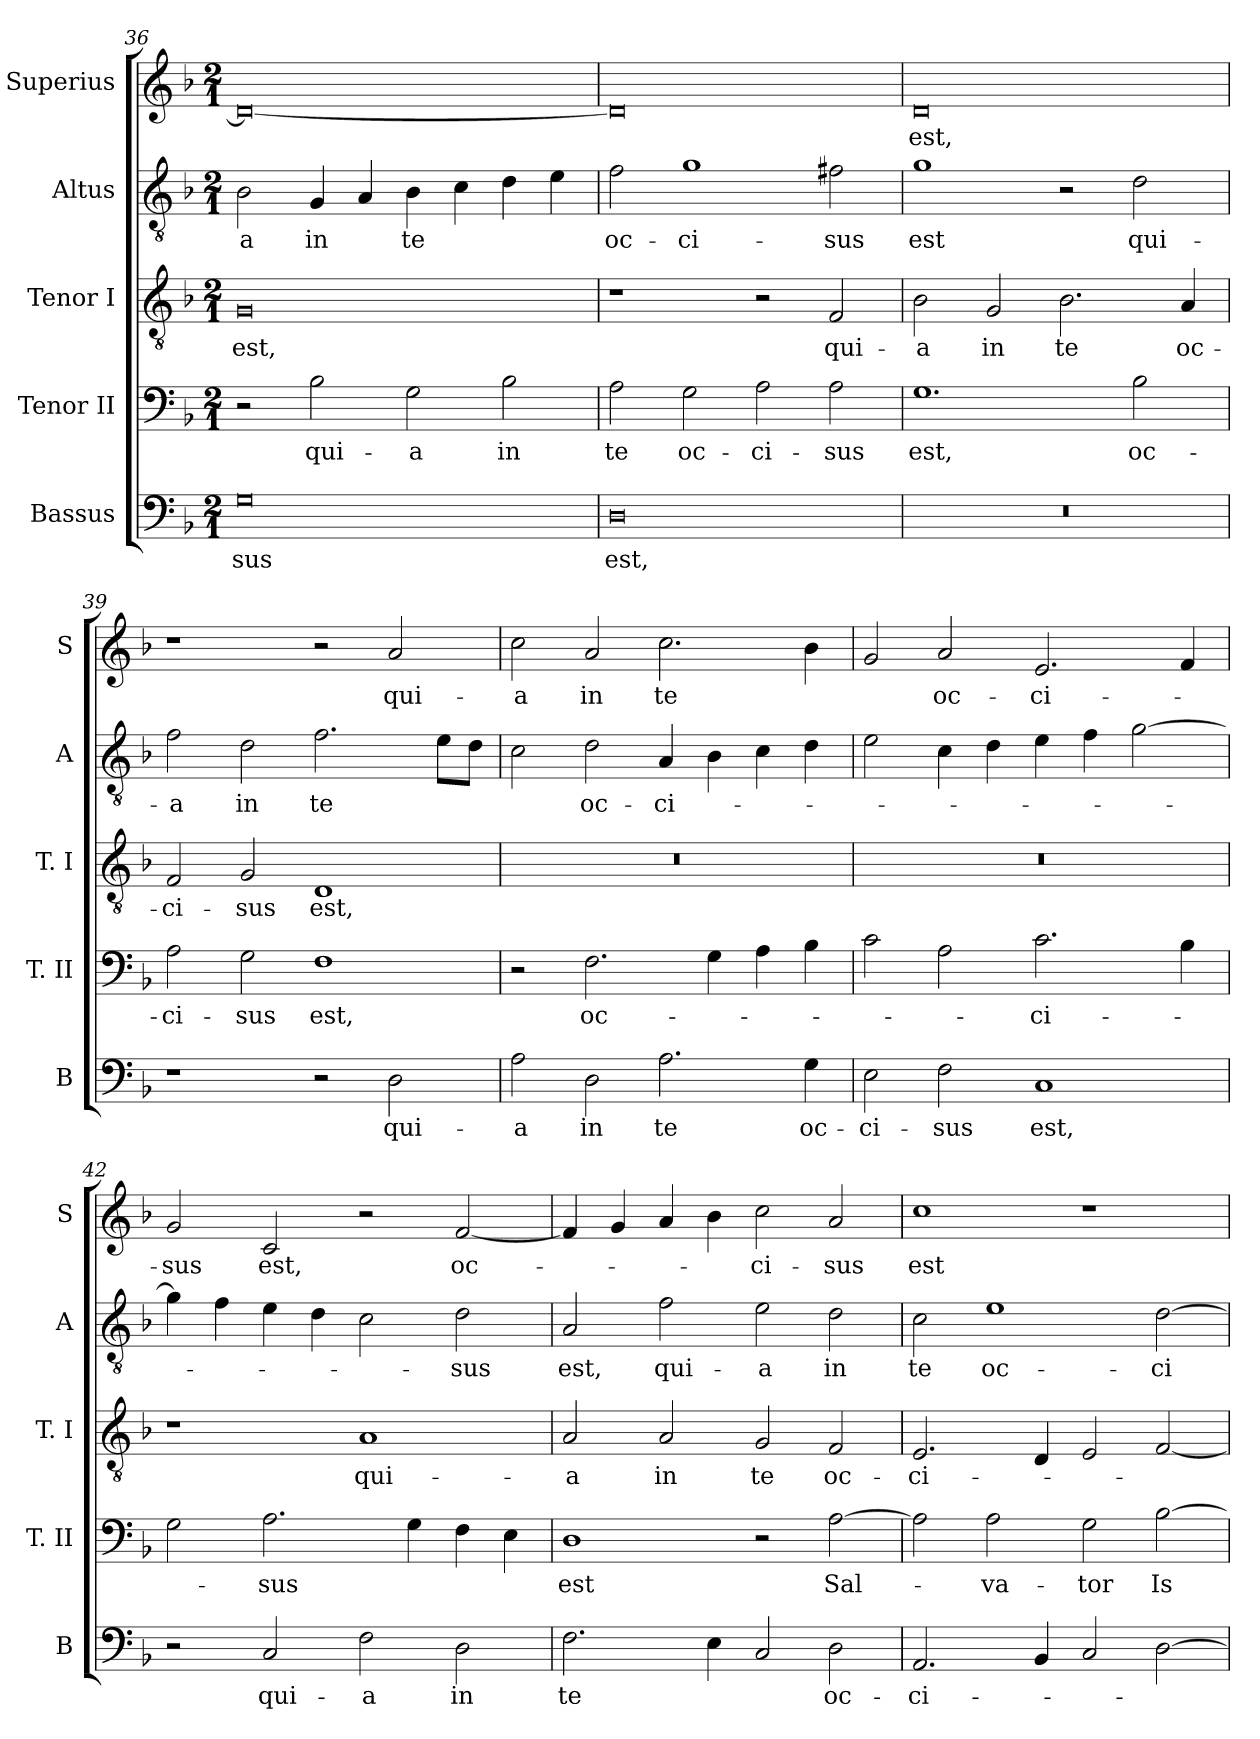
**kern	**text	**kern	**text	**kern	**text	**kern	**text	**kern	**text
*part5	*part5	*part4	*part4	*part3	*part3	*part2	*part2	*part1	*part1
*staff5	*staff5	*staff4	*staff4	*staff3	*staff3	*staff2	*staff2	*staff1	*staff1
*I"Bassus	*	*I"Tenor II	*	*I"Tenor I	*	*I"Altus	*	*I"Superius	*
*I'B	*	*I'T. II	*	*I'T. I	*	*I'A	*	*I'S	*
*clefF4	*	*clefF4	*	*clefGv2	*	*clefGv2	*	*clefG2	*
*k[b-]	*	*k[b-]	*	*k[b-]	*	*k[b-]	*	*k[b-]	*
*F:	*	*F:	*	*F:	*	*F:	*	*F:	*
*M2/1	*	*M2/1	*	*M2/1	*	*M2/1	*	*M2/1	*
=36	=36	=36	=36	=36	=36	=36	=36	=36	=36
0G	-sus	2r	.	0G	est,	2B-	-a	0d_	.
.	.	2B-	qui-	.	.	4G	in	.	.
.	.	.	.	.	.	4A	.	.	.
.	.	2G	-a	.	.	4B-	te	.	.
.	.	.	.	.	.	4c	.	.	.
.	.	2B-	in	.	.	4d	.	.	.
.	.	.	.	.	.	4e	.	.	.
=37	=37	=37	=37	=37	=37	=37	=37	=37	=37
0D	est,	2A	te	1r	.	2f	oc-	0d]	.
.	.	2G	oc-	.	.	1g	-ci-	.	.
.	.	2A	-ci-	2r	.	.	.	.	.
.	.	2A	-sus	2F	qui-	2f#X	-sus	.	.
=38	=38	=38	=38	=38	=38	=38	=38	=38	=38
0r	.	1.G	est,	2B-	-a	1g	est	0d	est,
.	.	.	.	2G	in	.	.	.	.
.	.	.	.	2.B-	te	2r	.	.	.
.	.	2B-	oc-	.	.	2d	qui-	.	.
.	.	.	.	4A	oc-	.	.	.	.
=39	=39	=39	=39	=39	=39	=39	=39	=39	=39
1r	.	2A	-ci-	2F	-ci-	2f	-a	1r	.
.	.	2G	-sus	2G	-sus	2d	in	.	.
2r	.	1F	est,	1D	est,	2.f	te	2r	.
2D	qui-	.	.	.	.	.	.	2a	qui-
.	.	.	.	.	.	8eL	.	.	.
.	.	.	.	.	.	8dJ	.	.	.
=40	=40	=40	=40	=40	=40	=40	=40	=40	=40
2A	-a	2r	.	0r	.	2c	.	2cc	-a
2D	in	2.F	oc-	.	.	2d	oc-	2a	in
2.A	te	.	.	.	.	4A	-ci-	2.cc	te
.	.	4G	.	.	.	4B-	.	.	.
.	.	4A	.	.	.	4c	.	.	.
4G	oc-	4B-	.	.	.	4d	.	4b-	.
=41	=41	=41	=41	=41	=41	=41	=41	=41	=41
2E	-ci-	2c	.	0r	.	2e	.	2g	.
2F	-sus	2A	.	.	.	4c	.	2a	oc-
.	.	.	.	.	.	4d	.	.	.
1C	est,	2.c	-ci-	.	.	4e	.	2.e	-ci-
.	.	.	.	.	.	4f	.	.	.
.	.	.	.	.	.	[2g	.	.	.
.	.	4B-	.	.	.	.	.	4f	.
=42	=42	=42	=42	=42	=42	=42	=42	=42	=42
2r	.	2G	.	1r	.	4g]	.	2g	-sus
.	.	.	.	.	.	4f	.	.	.
2C	qui-	2.A	-sus	.	.	4e	.	2c	est,
.	.	.	.	.	.	4d	.	.	.
2F	-a	.	.	1A	qui-	2c	.	2r	.
.	.	4G	.	.	.	.	.	.	.
2D	in	4F	.	.	.	2d	-sus	[2f	oc-
.	.	4E	.	.	.	.	.	.	.
=43	=43	=43	=43	=43	=43	=43	=43	=43	=43
2.F	te	1D	est	2A	-a	2A	est,	4f]	.
.	.	.	.	.	.	.	.	4g	.
.	.	.	.	2A	in	2f	qui-	4a	.
4E	.	.	.	.	.	.	.	4b-	.
2C	.	2r	.	2G	te	2e	-a	2cc	-ci-
2D	oc-	[2A	Sal-	2F	oc-	2d	in	2a	-sus
=44	=44	=44	=44	=44	=44	=44	=44	=44	=44
2.AA	-ci-	2A]	.	2.E	-ci-	2c	te	1cc	est
.	.	2A	-va-	.	.	1e	oc-	.	.
4BB-	.	.	.	4D	.	.	.	.	.
2C	.	2G	-tor	2E	.	.	.	1r	.
[2D	.	[2B-	Is-	[2F	.	[2d	-ci-	.	.
=	=	=	=	=	=	=	=	=	=
*-	*-	*-	*-	*-	*-	*-	*-	*-	*-
